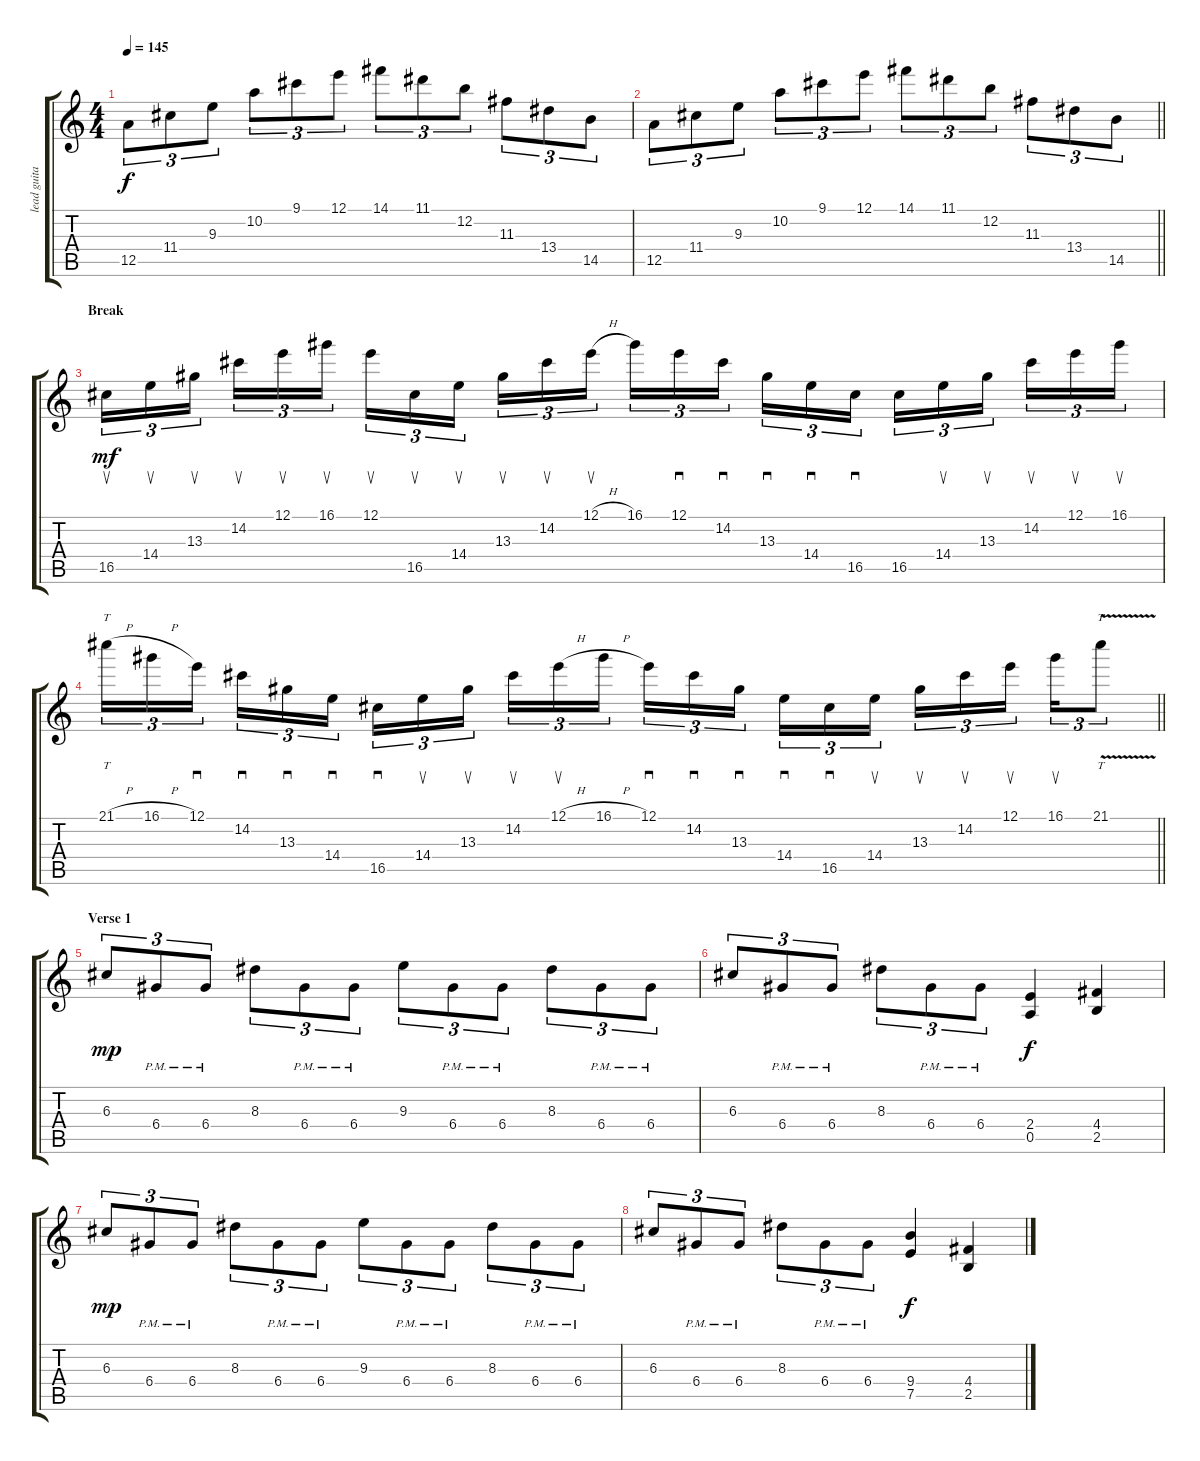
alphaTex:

\track ("lead guitar" "lead guita") {instrument distortionguitar}
\staff {score tabs}
\tuning (E4 B3 G3 D3 A2 E2) {hide}
\ts (4 4)
\tempo 145
\clef g2
\ks c
12.5.8{tu (3 2) dy f} 11.4.8{tu (3 2)} 9.3.8{tu (3 2)} 10.2.8{tu (3 2)} 9.1.8{tu (3 2)} 12.1.8{tu (3 2)} 14.1.8{tu (3 2)} 11.1.8{tu (3 2)} 12.2.8{tu (3 2)} 11.3.8{tu (3 2)} 13.4.8{tu (3 2)} 14.5.8{tu (3 2)} |
\barLineRight lightlight
12.5.8{tu (3 2)} 11.4.8{tu (3 2)} 9.3.8{tu (3 2)} 10.2.8{tu (3 2)} 9.1.8{tu (3 2)} 12.1.8{tu (3 2)} 14.1.8{tu (3 2)} 11.1.8{tu (3 2)} 12.2.8{tu (3 2)} 11.3.8{tu (3 2)} 13.4.8{tu (3 2)} 14.5.8{tu (3 2)} |
\section ("" "Break")
16.5.16{su tu (3 2) dy mf} 14.4.16{su tu (3 2)} 13.3.16{su tu (3 2)} 14.2.16{su tu (3 2)} 12.1.16{su tu (3 2)} 16.1.16{su tu (3 2)} 12.1.16{su tu (3 2)} 16.5.16{su tu (3 2)} 14.4.16{su tu (3 2)} 13.3.16{su tu (3 2)} 14.2.16{su tu (3 2)} 12.1{h}.16{su tu (3 2)} 16.1.16{tu (3 2)} 12.1.16{sd tu (3 2)} 14.2.16{sd tu (3 2)} 13.3.16{sd tu (3 2)} 14.4.16{sd tu (3 2)} 16.5.16{sd tu (3 2)} 16.5.16{tu (3 2)} 14.4.16{su tu (3 2)} 13.3.16{su tu (3 2)} 14.2.16{su tu (3 2)} 12.1.16{su tu (3 2)} 16.1.16{su tu (3 2)} |
\barLineRight lightlight
21.1{h}.16{tt tu (3 2)} 16.1{h}.16{tu (3 2)} 12.1.16{sd tu (3 2)} 14.2.16{sd tu (3 2)} 13.3.16{sd tu (3 2)} 14.4.16{sd tu (3 2)} 16.5.16{sd tu (3 2)} 14.4.16{su tu (3 2)} 13.3.16{su tu (3 2)} 14.2.16{su tu (3 2)} 12.1{h}.16{su tu (3 2)} 16.1{h}.16{tu (3 2)} 12.1.16{sd tu (3 2)} 14.2.16{sd tu (3 2)} 13.3.16{sd tu (3 2)} 14.4.16{sd tu (3 2)} 16.5.16{sd tu (3 2)} 14.4.16{su tu (3 2)} 13.3.16{su tu (3 2)} 14.2.16{su tu (3 2)} 12.1.16{su tu (3 2)} 16.1.16{su tu (3 2)} 21.1{v}.8{tt tu (3 2)} |
\section ("" "Verse 1")
6.3.8{tu (3 2) dy mp} 6.4{pm}.8{tu (3 2)} 6.4{pm}.8{tu (3 2)} 8.3.8{tu (3 2)} 6.4{pm}.8{tu (3 2)} 6.4{pm}.8{tu (3 2)} 9.3.8{tu (3 2)} 6.4{pm}.8{tu (3 2)} 6.4{pm}.8{tu (3 2)} 8.3.8{tu (3 2)} 6.4{pm}.8{tu (3 2)} 6.4{pm}.8{tu (3 2)} |
6.3.8{tu (3 2)} 6.4{pm}.8{tu (3 2)} 6.4{pm}.8{tu (3 2)} 8.3.8{tu (3 2)} 6.4{pm}.8{tu (3 2)} 6.4{pm}.8{tu (3 2)} (2.4 0.5).4{dy f} (4.4 2.5).4 |
6.3.8{tu (3 2) dy mp} 6.4{pm}.8{tu (3 2)} 6.4{pm}.8{tu (3 2)} 8.3.8{tu (3 2)} 6.4{pm}.8{tu (3 2)} 6.4{pm}.8{tu (3 2)} 9.3.8{tu (3 2)} 6.4{pm}.8{tu (3 2)} 6.4{pm}.8{tu (3 2)} 8.3.8{tu (3 2)} 6.4{pm}.8{tu (3 2)} 6.4{pm}.8{tu (3 2)} |
6.3.8{tu (3 2)} 6.4{pm}.8{tu (3 2)} 6.4{pm}.8{tu (3 2)} 8.3.8{tu (3 2)} 6.4{pm}.8{tu (3 2)} 6.4{pm}.8{tu (3 2)} (9.4 7.5).4{dy f} (4.4 2.5).4
